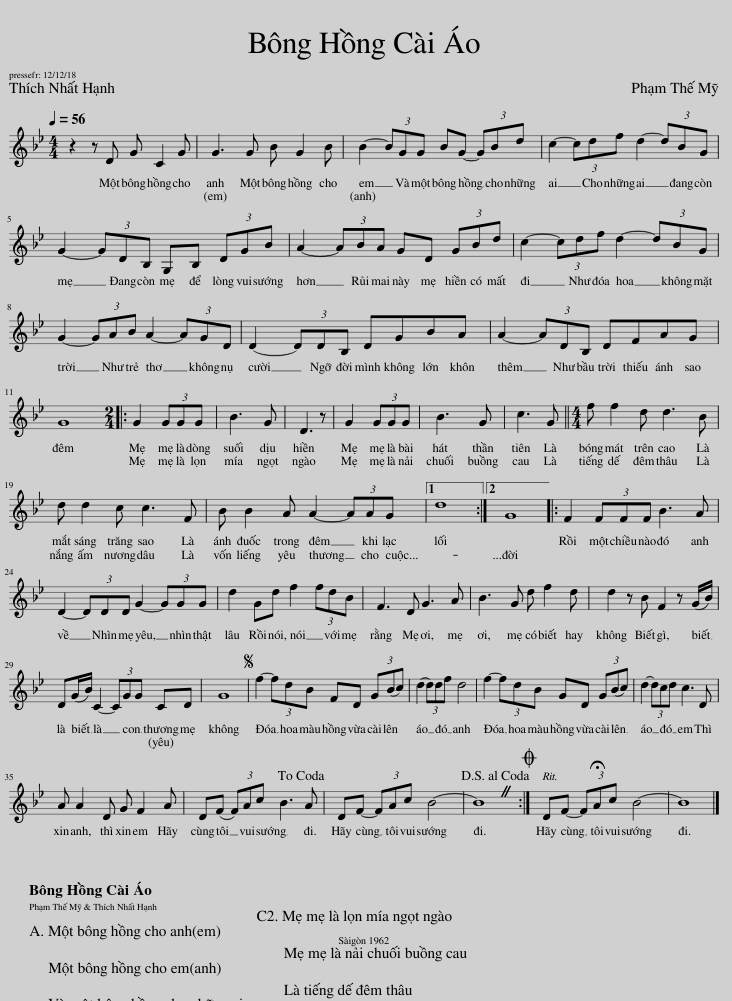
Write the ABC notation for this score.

X:1
L:1/8
Q:1/4=56
M:4/4
I:linebreak $
K:Bb
U:s=!stemless!
V:1 treble
V:1
 z2 z D G C2 G | G3 G B G2 B | B2- (3BGG BG- (3GBd | c2- (3cdf d2- (3dBG |$ G2- (3GDB, G,B, (3DGB | %5
 A2- (3ABA GD (3GBd | c2- (3cdf d2- (3dBG |$ G2- (3GAB A2- (3AGD | D2- (3DDB, DGBA | A2- (3ADB, DFAG |$ %10
 sG8 |:[M:2/4] G2 (3GGG | B3 G | D3 z | G2 (3GGG | %15
 B3 G | c3 G ||[M:4/4] f f2 d d3 B |$ d d2 c c3 F | B B2 A A2- (3AAG |1 %20
 sd8 :|2 sG8 |: F2 (3FFF B3 A |$ D2- (3DDD G2- (3GGG | d2 Gd f2 (3fdB | %25
 F3 D G3 A | B3 G d f2 d | d2 z B F2 z (G/B/) |$ D(G/B/) C2- (3CGG CD | sG8 | %30
S f2- (3fdB FD (3G(Bc) | (d2 (3d)df d4 | f2- (3fdB GD (3G(Bc) | d2- (3dcd c3 D |$ A A2 D G F2 A | %35
 D(F (3F)Ac B3 A!dacoda! | DF- (3FAc B4- | B8!D.S.! :|O DF- (3F!fermata!Ac B4- | B8 |] %40
